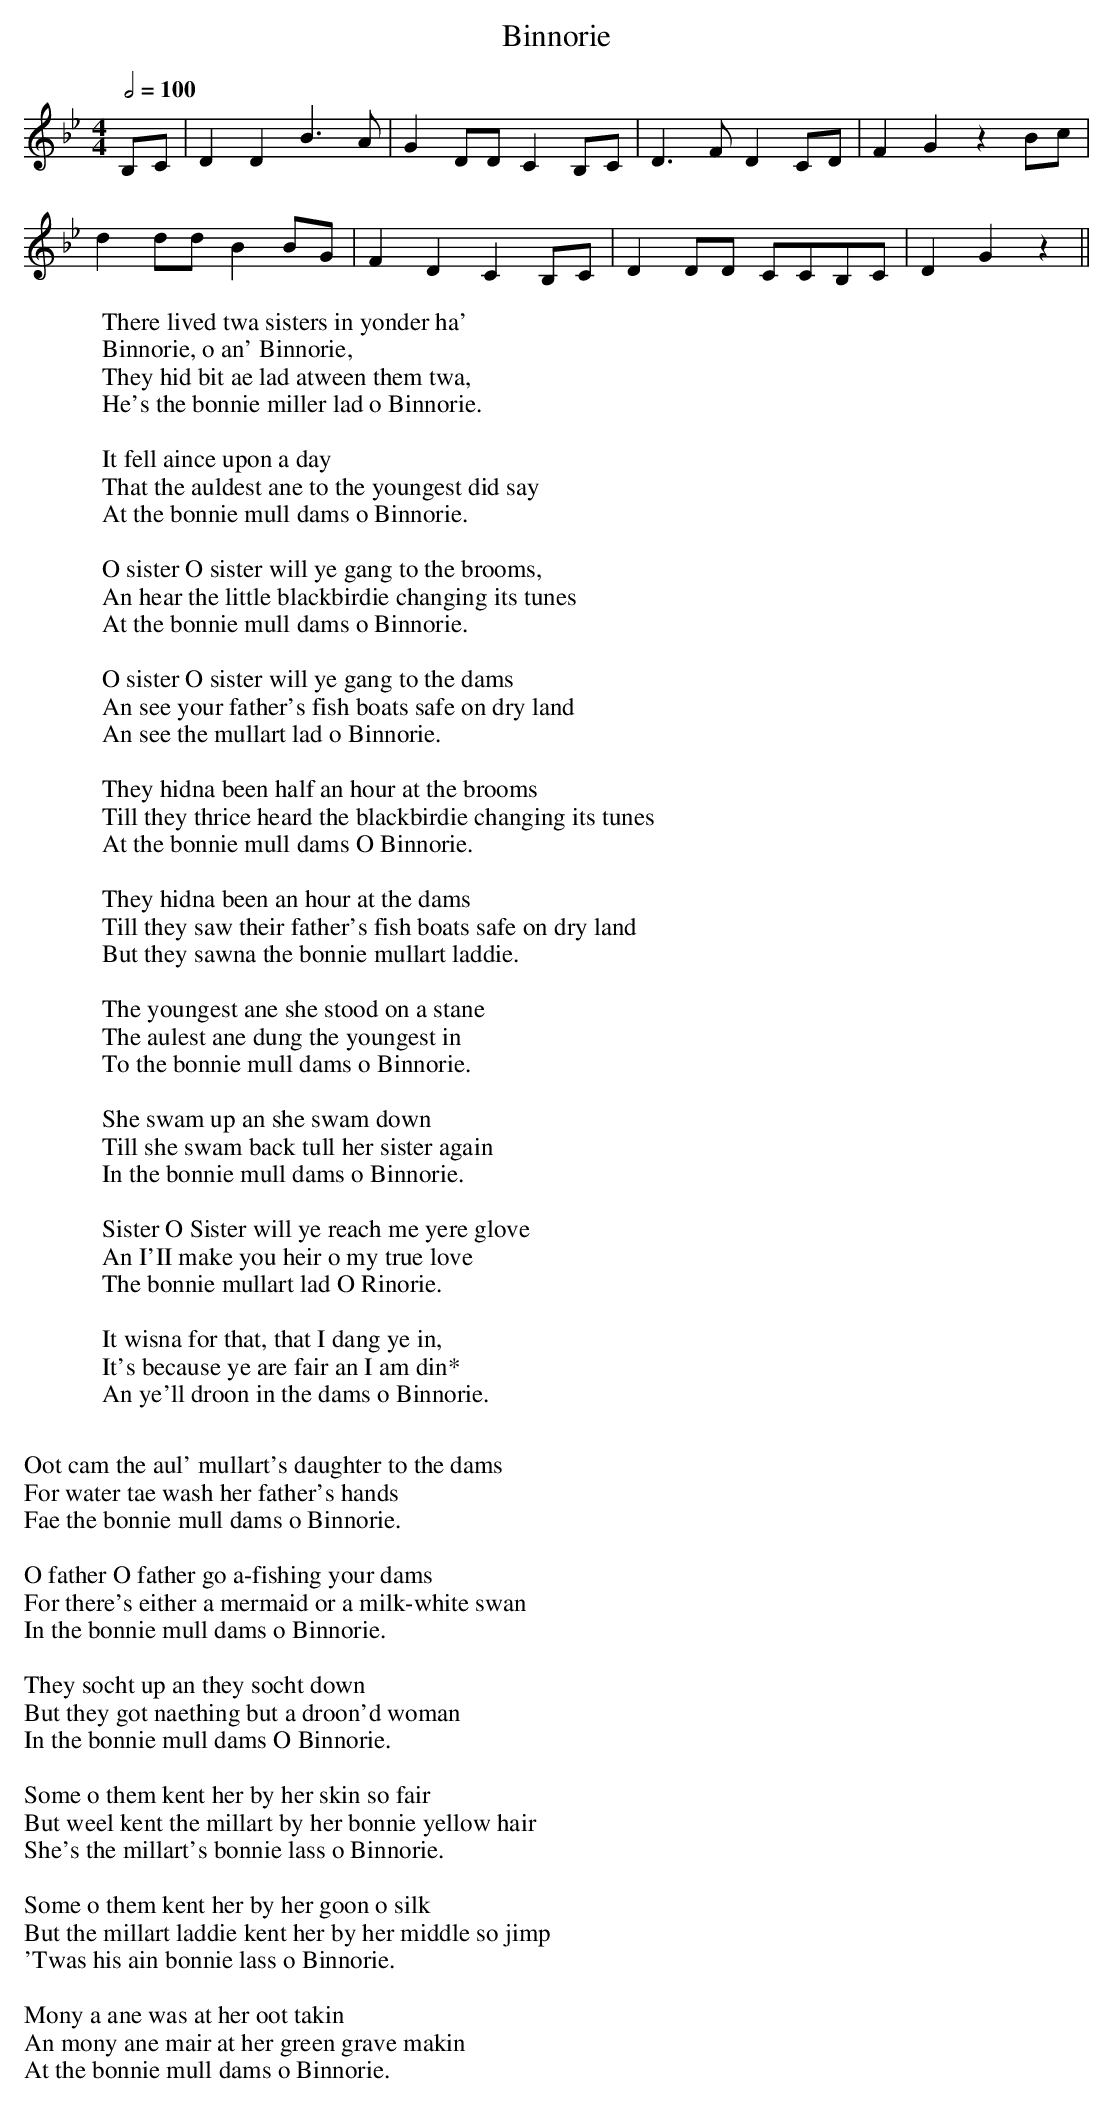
X:1
T:Binnorie
M:4/4
L:1/8
Q:2/4=100
W:There lived twa sisters in yonder ha'
W:Binnorie, o an' Binnorie,
W:They hid bit ae lad atween them twa,
W:He's the bonnie miller lad o Binnorie.
W:
W:It fell aince upon a day
W:That the auldest ane to the youngest did say
W:At the bonnie mull dams o Binnorie.
W:
W:O sister O sister will ye gang to the brooms,
W:An hear the little blackbirdie changing its tunes
W:At the bonnie mull dams o Binnorie.
W:
W:O sister O sister will ye gang to the dams
W:An see your father's fish boats safe on dry land
W:An see the mullart lad o Binnorie.
W:
W:They hidna been half an hour at the brooms
W:Till they thrice heard the blackbirdie changing its tunes
W:At the bonnie mull dams O Binnorie.
W:
W:They hidna been an hour at the dams
W:Till they saw their father's fish boats safe on dry land
W:But they sawna the bonnie mullart laddie.
W:
W:The youngest ane she stood on a stane
W:The aulest ane dung the youngest in
W:To the bonnie mull dams o Binnorie.
W:
W:She swam up an she swam down
W:Till she swam back tull her sister again
W:In the bonnie mull dams o Binnorie.
W:
W:Sister O Sister will ye reach me yere glove
W:An I'II make you heir o my true love
W:The bonnie mullart lad O Rinorie.
W:
W:It wisna for that, that I dang ye in,
W:It's because ye are fair an I am din*
W:An ye'll droon in the dams o Binnorie.
W:
W:Oot cam the aul' mullart's daughter to the dams
W:For water tae wash her father's hands
W:Fae the bonnie mull dams o Binnorie.
W:
W:O father O father go a-fishing your dams
W:For there's either a mermaid or a milk-white swan
W:In the bonnie mull dams o Binnorie.
W:
W:They socht up an they socht down
W:But they got naething but a droon'd woman
W:In the bonnie mull dams O Binnorie.
W:
W:Some o them kent her by her skin so fair
W:But weel kent the millart by her bonnie yellow hair
W:She's the millart's bonnie lass o Binnorie.
W:
W:Some o them kent her by her goon o silk
W:But the millart laddie kent her by her middle so jimp
W:'Twas his ain bonnie lass o Binnorie.
W:
W:Mony a ane was at her oot takin
W:An mony ane mair at her green grave makin
W:At the bonnie mull dams o Binnorie.
K:Bb
B,-C|D2D2 B3A|G2DD C2B,-C|D3F D2CD|F2G2 z2Bc|
d2dd B2B-G|F2D2 C2B,C|D2DD CCB,C|D2G2 z2||
